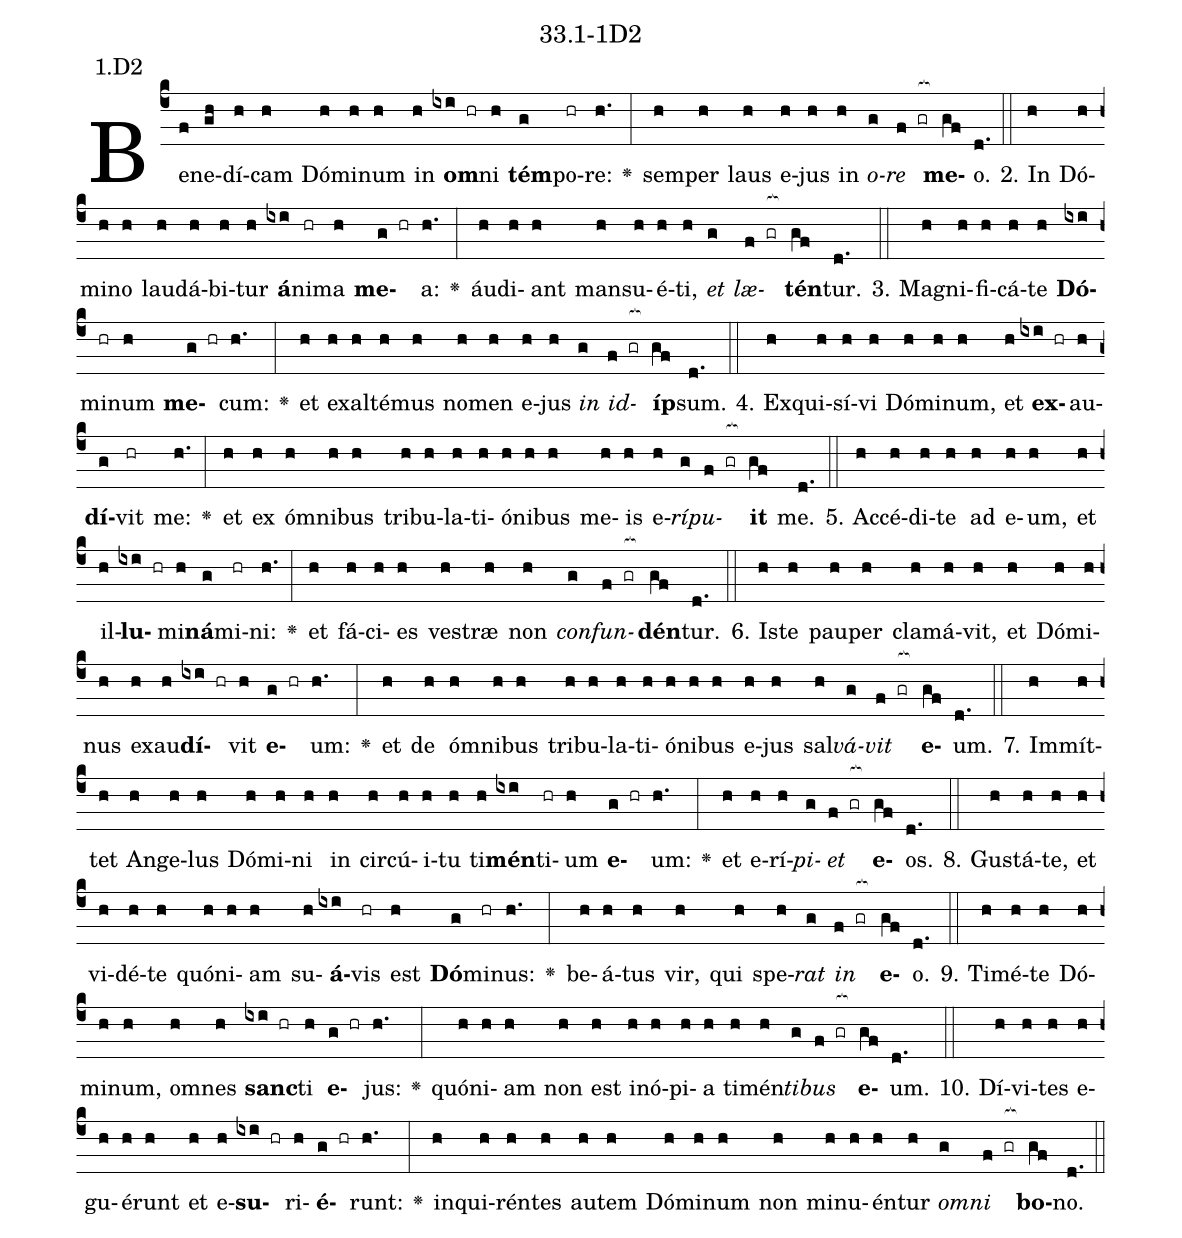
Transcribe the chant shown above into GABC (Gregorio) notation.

name: 33.1-1D2;
annotation: 1.D2;
%%
(c4)Be(f)ne(gh)dí(h)cam(h) Dó(h)mi(h)num(h) in(h) <b>om</b>(ixi hr)ni(h) <b>tém</b>(g)po(hr)re:(h.) <v>\greheightstar</v>(:) sem(h)per(h) laus(h) e(h)jus(h) in(h) <i>o</i>(g)<i>re</i>(f gr[ocb:1{]) <b>me</b>(gf[ocb:0}])o.(d.) (::)
2. In(h) Dó(h)mi(h)no(h) lau(h)dá(h)bi(h)tur(h) <b>á</b>(ixi)ni(hr)ma(h) <b>me</b>(g hr)a:(h.) <v>\greheightstar</v>(:) áu(h)di(h)ant(h) man(h)su(h)é(h)ti,(h) <i>et</i>(g) <i>læ</i>(f gr[ocb:1{])<b>tén</b>(gf[ocb:0}])tur.(d.) (::)
3. Ma(h)gni(h)fi(h)cá(h)te(h) <b>Dó</b>(ixi)mi(hr)num(h) <b>me</b>(g hr)cum:(h.) <v>\greheightstar</v>(:) et(h) ex(h)al(h)té(h)mus(h) no(h)men(h) e(h)jus(h) <i>in</i>(g) <i>id</i>(f gr[ocb:1{])<b>íp</b>(gf[ocb:0}])sum.(d.) (::)
4. Ex(h)qui(h)sí(h)vi(h) Dó(h)mi(h)num,(h) et(h) <b>ex</b>(ixi hr)au(h)<b>dí</b>(g)vit(hr) me:(h.) <v>\greheightstar</v>(:) et(h) ex(h) óm(h)ni(h)bus(h) tri(h)bu(h)la(h)ti(h)ó(h)ni(h)bus(h) me(h)is(h) e(h)<i>rí</i>(g)<i>pu</i>(f gr[ocb:1{])<b>it</b>(gf[ocb:0}]) me.(d.) (::)
5. Ac(h)cé(h)di(h)te(h) ad(h) e(h)um,(h) et(h) il(h)<b>lu</b>(ixi hr)mi(h)<b>ná</b>(g)mi(hr)ni:(h.) <v>\greheightstar</v>(:) et(h) fá(h)ci(h)es(h) ves(h)træ(h) non(h) <i>con</i>(g)<i>fun</i>(f gr[ocb:1{])<b>dén</b>(gf[ocb:0}])tur.(d.) (::)
6. Is(h)te(h) pau(h)per(h) cla(h)má(h)vit,(h) et(h) Dó(h)mi(h)nus(h) ex(h)au(h)<b>dí</b>(ixi hr)vit(h) <b>e</b>(g hr)um:(h.) <v>\greheightstar</v>(:) et(h) de(h) óm(h)ni(h)bus(h) tri(h)bu(h)la(h)ti(h)ó(h)ni(h)bus(h) e(h)jus(h) sal(h)<i>vá</i>(g)<i>vit</i>(f gr[ocb:1{]) <b>e</b>(gf[ocb:0}])um.(d.) (::)
7. Im(h)mít(h)tet(h) An(h)ge(h)lus(h) Dó(h)mi(h)ni(h) in(h) cir(h)cú(h)i(h)tu(h) ti(h)<b>mén</b>(ixi)ti(hr)um(h) <b>e</b>(g hr)um:(h.) <v>\greheightstar</v>(:) et(h) e(h)rí(h)<i>pi</i>(g)<i>et</i>(f gr[ocb:1{]) <b>e</b>(gf[ocb:0}])os.(d.) (::)
8. Gus(h)tá(h)te,(h) et(h) vi(h)dé(h)te(h) quón(h)i(h)am(h) su(h)<b>á</b>(ixi)vis(hr) est(h) <b>Dó</b>(g)mi(hr)nus:(h.) <v>\greheightstar</v>(:) be(h)á(h)tus(h) vir,(h) qui(h) spe(h)<i>rat</i>(g) <i>in</i>(f gr[ocb:1{]) <b>e</b>(gf[ocb:0}])o.(d.) (::)
9. Ti(h)mé(h)te(h) Dó(h)mi(h)num,(h) om(h)nes(h) <b>sanc</b>(ixi hr)ti(h) <b>e</b>(g hr)jus:(h.) <v>\greheightstar</v>(:) quón(h)i(h)am(h) non(h) est(h) in(h)ó(h)pi(h)a(h) ti(h)mén(h)<i>ti</i>(g)<i>bus</i>(f gr[ocb:1{]) <b>e</b>(gf[ocb:0}])um.(d.) (::)
10. Dí(h)vi(h)tes(h) e(h)gu(h)é(h)runt(h) et(h) e(h)<b>su</b>(ixi hr)ri(h)<b>é</b>(g hr)runt:(h.) <v>\greheightstar</v>(:) in(h)qui(h)rén(h)tes(h) au(h)tem(h) Dó(h)mi(h)num(h) non(h) mi(h)nu(h)én(h)tur(h) <i>om</i>(g)<i>ni</i>(f gr[ocb:1{]) <b>bo</b>(gf[ocb:0}])no.(d.) (::)
